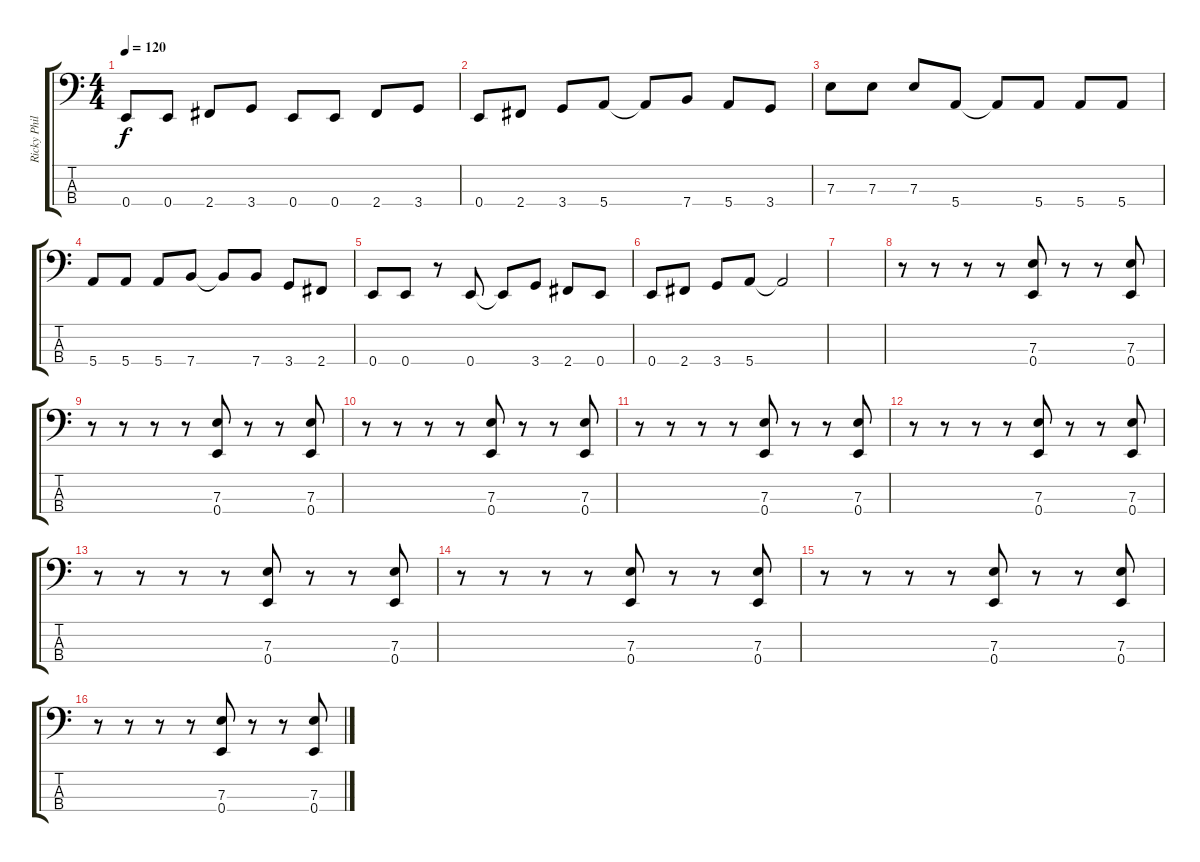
\track ("Ricky Phillips" "Ricky Phil") {instrument electricbassfinger}
\staff {score tabs}
\tuning (G2 D2 A1 E1) {hide}
\ts (4 4)
\tempo 120
\clef f4
\ks c
0.4.8{dy f} 0.4.8 2.4.8 3.4.8 0.4.8 0.4.8 2.4.8 3.4.8 |
0.4.8 2.4.8 3.4.8 5.4.8 5.4{t}.8 7.4.8 5.4.8 3.4.8 |
7.3.8 7.3.8 7.3.8 5.4.8 5.4{t}.8 5.4.8 5.4.8 5.4.8 |
5.4.8 5.4.8 5.4.8 7.4.8 7.4{t}.8 7.4.8 3.4.8 2.4.8 |
0.4.8 0.4.8 r.8 0.4.8 0.4{t}.8 3.4.8 2.4.8 0.4.8 |
0.4.8 2.4.8 3.4.8 5.4.8 5.4{t}.2 |
|
r.8 r.8 r.8 r.8 (7.3 0.4).8 r.8 r.8 (7.3 0.4).8 |
r.8 r.8 r.8 r.8 (7.3 0.4).8 r.8 r.8 (7.3 0.4).8 |
r.8 r.8 r.8 r.8 (7.3 0.4).8 r.8 r.8 (7.3 0.4).8 |
r.8 r.8 r.8 r.8 (7.3 0.4).8 r.8 r.8 (7.3 0.4).8 |
r.8 r.8 r.8 r.8 (7.3 0.4).8 r.8 r.8 (7.3 0.4).8 |
r.8 r.8 r.8 r.8 (7.3 0.4).8 r.8 r.8 (7.3 0.4).8 |
r.8 r.8 r.8 r.8 (7.3 0.4).8 r.8 r.8 (7.3 0.4).8 |
r.8 r.8 r.8 r.8 (7.3 0.4).8 r.8 r.8 (7.3 0.4).8 |
r.8 r.8 r.8 r.8 (7.3 0.4).8 r.8 r.8 (7.3 0.4).8
